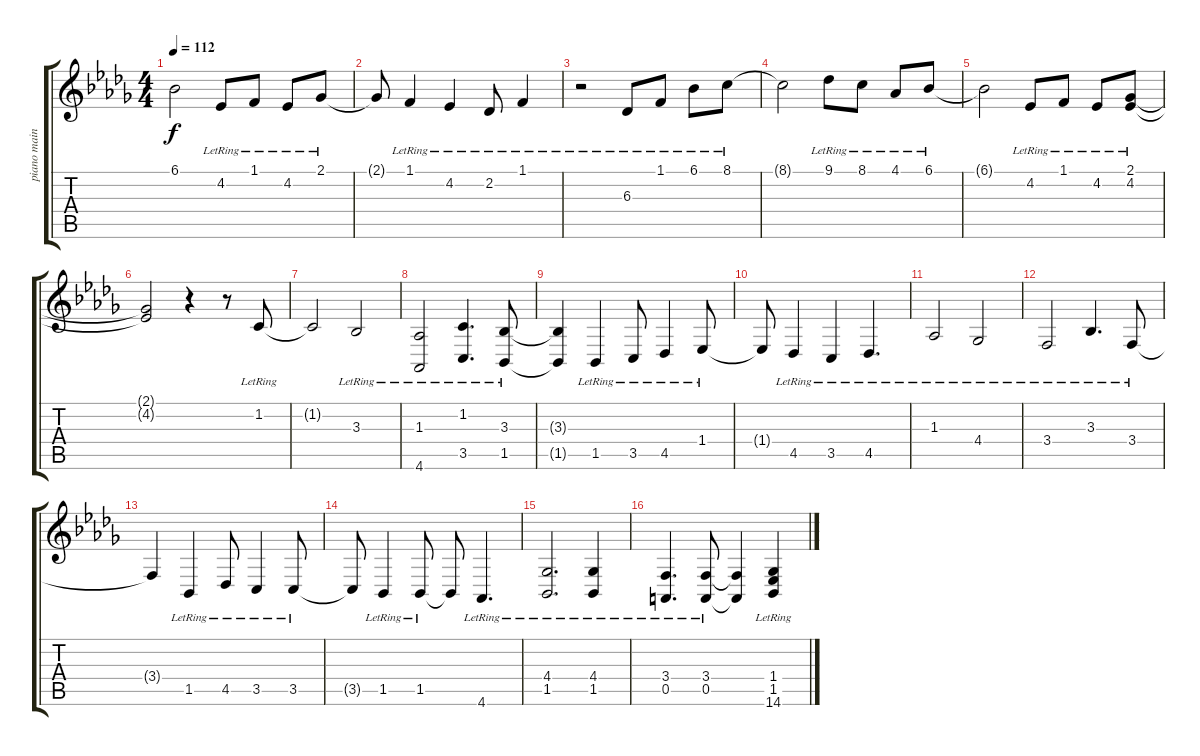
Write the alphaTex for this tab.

\track ("piano main droite" "piano main") {instrument acousticgrandpiano bank 1}
\staff {score tabs}
\tuning (E4 B3 G3 D3 A2 E2) {hide}
\ts (4 4)
\tempo 112
\clef g2
\ks bbminor
6.1{t}.2{dy f} 4.2{lr}.8 1.1{lr}.8 4.2{lr}.8 2.1{lr}.8 |
2.1{t}.8 1.1{lr}.4 4.2{lr}.4 2.2{lr}.8 1.1{lr}.4 |
r.2 6.3{lr}.8 1.1{lr}.8 6.1{lr}.8 8.1{lr}.8 |
8.1{t}.2 9.1{lr}.8 8.1{lr}.8 4.1{lr}.8 6.1{lr}.8 |
6.1{t}.2 4.2{lr}.8 1.1{lr}.8 4.2{lr}.8 (2.1{lr} 4.2{lr}).8 |
(2.1{t} 4.2{t}).2 r.4 r.8 1.2{lr}.8 |
1.2{t}.2 3.3{lr}.2 |
(1.3{lr} 4.6{lr}).2 (1.2{lr} 3.5{lr}).4{d} (3.3{lr} 1.5{lr}).8 |
(3.3{t} 1.5{t}).4 1.5{lr}.4 3.5{lr}.8 4.5{lr}.4 1.4{lr}.8 |
1.4{t}.8 4.5{lr}.4 3.5{lr}.4 4.5{lr}.4{d} |
1.3{lr}.2 4.4{lr}.2 |
3.4{lr}.2 3.3{lr}.4{d} 3.4{lr}.8 |
3.4{t}.4 1.5{lr}.4 4.5{lr}.8 3.5{lr}.4 3.5{lr}.8 |
3.5{t}.8 1.5{lr}.4 1.5{lr}.8 1.5{t}.8 4.6{lr}.4{d} |
(4.4{lr} 1.5{lr}).2{d} (4.4{lr} 1.5{lr}).4 |
(3.4{lr} 0.5{lr}).4{d} (3.4{lr} 0.5{lr}).8 (3.4{t} 0.5{t}).4 (1.4{lr} 1.5{lr} 14.6{lr}).4
